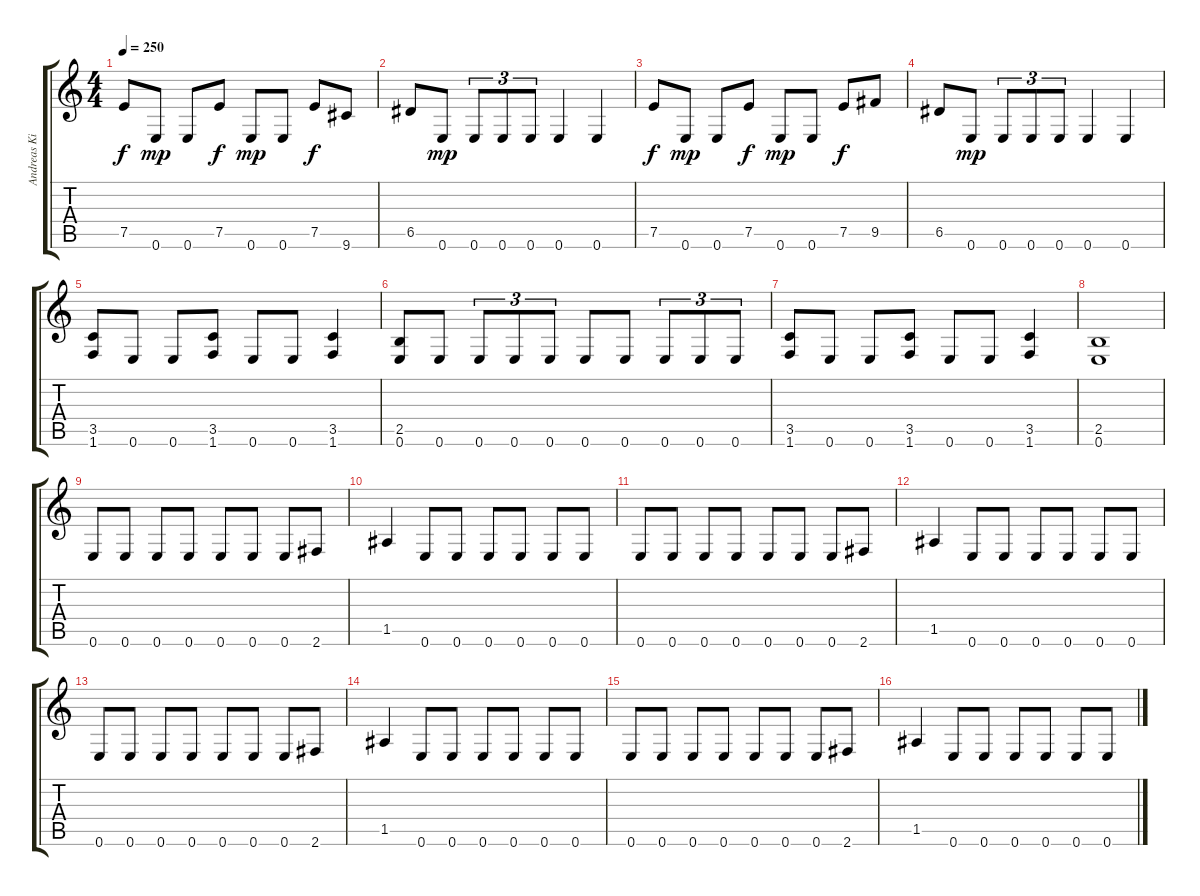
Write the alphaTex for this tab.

\track ("Andreas Kisser" "Andreas Ki") {instrument overdrivenguitar}
\staff {score tabs}
\tuning (E4 B3 G3 D3 A2 E2) {hide}
\ts (4 4)
\tempo 250
\clef g2
\ks c
7.5.8{dy f} 0.6.8{dy mp} 0.6.8 7.5.8{dy f} 0.6.8{dy mp} 0.6.8 7.5.8{dy f} 9.6.8 |
6.5.8 0.6.8{dy mp} 0.6.8{tu (3 2)} 0.6.8{tu (3 2)} 0.6.8{tu (3 2)} 0.6.4 0.6.4 |
7.5.8{dy f} 0.6.8{dy mp} 0.6.8 7.5.8{dy f} 0.6.8{dy mp} 0.6.8 7.5.8{dy f} 9.5.8 |
6.5.8 0.6.8{dy mp} 0.6.8{tu (3 2)} 0.6.8{tu (3 2)} 0.6.8{tu (3 2)} 0.6.4 0.6.4 |
(3.5 1.6).8 0.6.8 0.6.8 (3.5 1.6).8 0.6.8 0.6.8 (3.5 1.6).4 |
(2.5 0.6).8 0.6.8 0.6.8{tu (3 2)} 0.6.8{tu (3 2)} 0.6.8{tu (3 2)} 0.6.8 0.6.8 0.6.8{tu (3 2)} 0.6.8{tu (3 2)} 0.6.8{tu (3 2)} |
(3.5 1.6).8 0.6.8 0.6.8 (3.5 1.6).8 0.6.8 0.6.8 (3.5 1.6).4 |
(2.5 0.6).1 |
0.6.8 0.6.8 0.6.8 0.6.8 0.6.8 0.6.8 0.6.8 2.6.8 |
1.5.4 0.6.8 0.6.8 0.6.8 0.6.8 0.6.8 0.6.8 |
0.6.8 0.6.8 0.6.8 0.6.8 0.6.8 0.6.8 0.6.8 2.6.8 |
1.5.4 0.6.8 0.6.8 0.6.8 0.6.8 0.6.8 0.6.8 |
0.6.8 0.6.8 0.6.8 0.6.8 0.6.8 0.6.8 0.6.8 2.6.8 |
1.5.4 0.6.8 0.6.8 0.6.8 0.6.8 0.6.8 0.6.8 |
0.6.8 0.6.8 0.6.8 0.6.8 0.6.8 0.6.8 0.6.8 2.6.8 |
1.5.4 0.6.8 0.6.8 0.6.8 0.6.8 0.6.8 0.6.8
